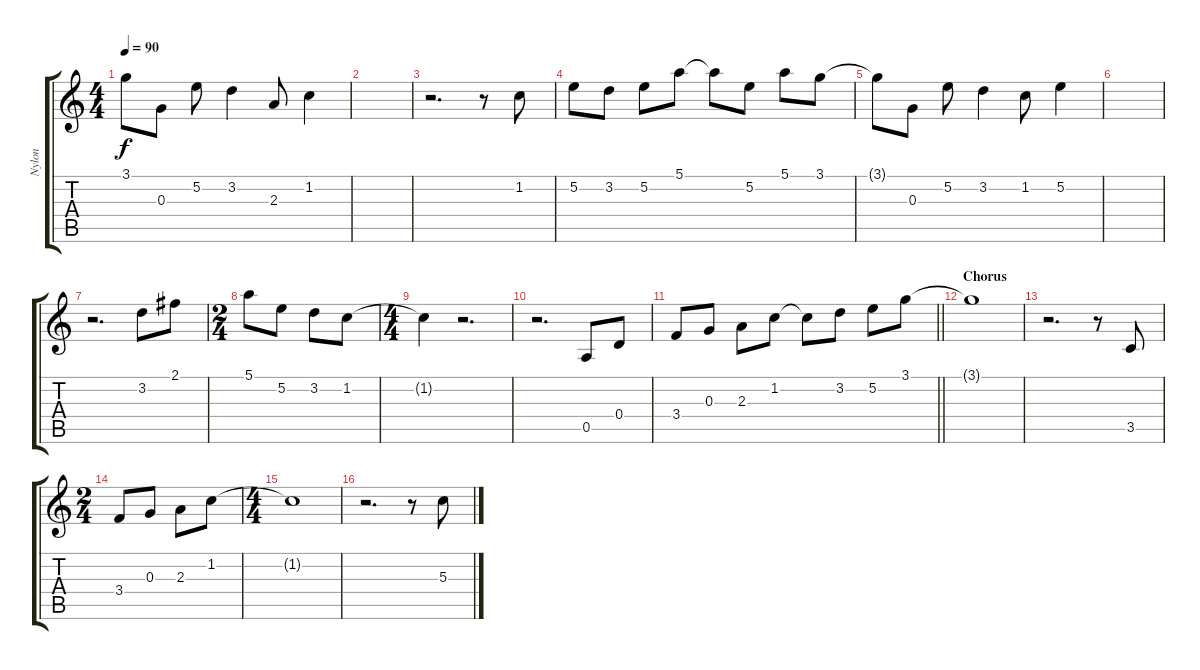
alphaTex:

\track ("Nylon" "Nylon") {instrument acousticguitarnylon}
\staff {score tabs}
\tuning (E4 B3 G3 D3 A2 E2) {hide}
\ts (4 4)
\tempo 90
\clef g2
\ks c
3.1{t}.8{dy f} 0.3.8 5.2.8 3.2.4 2.3.8 1.2.4 |
|
r.2{d} r.8 1.2.8 |
5.2.8 3.2.8 5.2.8 5.1.8 5.1{t}.8 5.2.8 5.1.8 3.1.8 |
3.1{t}.8 0.3.8 5.2.8 3.2.4 1.2.8 5.2.4 |
|
r.2{d} 3.2.8 2.1.8 |
\ts (2 4)
5.1.8 5.2.8 3.2.8 1.2.8 |
\ts (4 4)
1.2{t}.4 r.2{d} |
r.2{d} 0.5.8 0.4.8 |
\barLineRight lightlight
3.4.8 0.3.8 2.3.8 1.2.8 1.2{t}.8 3.2.8 5.2.8 3.1.8 |
\section ("" "Chorus")
3.1{t}.1 |
r.2{d} r.8 3.5.8 |
\ts (2 4)
3.4.8 0.3.8 2.3.8 1.2.8 |
\ts (4 4)
1.2{t}.1 |
r.2{d} r.8 5.3.8
